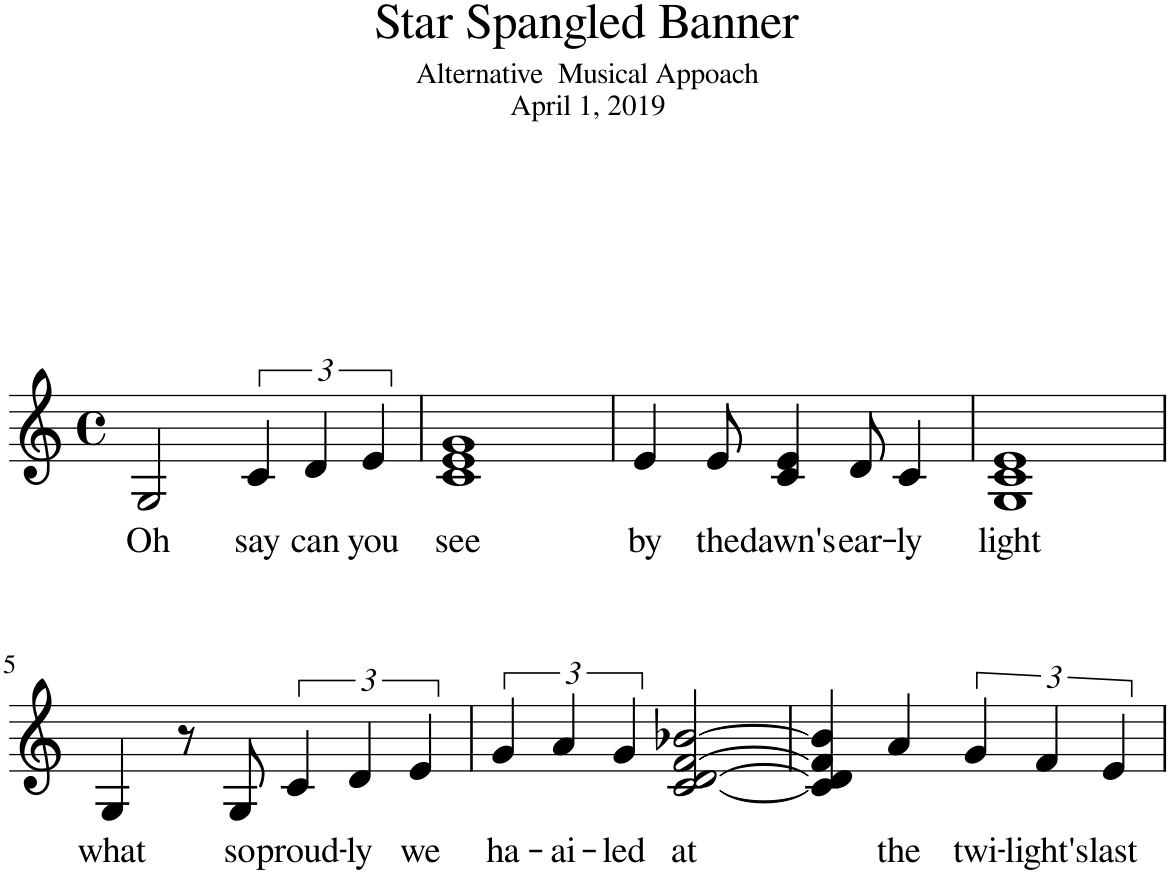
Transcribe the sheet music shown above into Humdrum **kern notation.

**kern	**text	**text
*part1	*part1	*part1
*staff1	*staff1	*staff1
*I"Piano	*	*
*I'Pno.	*	*
*clefG2	*	*
*k[]	*	*
*M4/4	*	*
*met(c)	*	*
=1	=1	=1
!	!	!LO:LY:b
2G/	.	Oh
!	!	!LO:LY:b
6c/	.	say
!	!	!LO:LY:b
6d/	.	can
!	!	!LO:LY:b
6e/	.	you
=2	=2	=2
!	!	!LO:LY:b
1c 1e 1g	.	see
=3	=3	=3
!	!	!LO:LY:b
4e/	.	by
!	!	!LO:LY:b
8e/	.	the
!	!	!LO:LY:b
4c/ 4e/	.	dawn's
!	!	!LO:LY:b
8d/	.	ear-
!	!	!LO:LY:b
4c/	.	-ly
=4	=4	=4
!	!	!LO:LY:b
1G 1c 1e	.	light
!!LO:LB:g=z
=5	=5	=5
!	!	!LO:LY:b
4G/	.	what
8r	.	.
!	!	!LO:LY:b
8G/	.	so
!	!	!LO:LY:b
6c/	.	proud-
!	!	!LO:LY:b
6d/	.	-ly
!	!	!LO:LY:b
6e/	.	we
=6	=6	=6
!	!	!LO:LY:b
6g/	.	ha-
!	!	!LO:LY:b
6a/	.	-ai-
!	!	!LO:LY:b
6g/	.	-led
!	!	!LO:LY:b
[2c/ [2d/ [2f/ [2b-X/	.	at
=7	=7	=7
4c/] 4d/] 4f/] 4b-/]	.	.
!	!	!LO:LY:b
4a/	.	the
!	!	!LO:LY:b
6g/	.	twi-
!	!	!LO:LY:b
6f/	.	-light's
!	!	!LO:LY:b
6e/	.	last
=	=	=
*-	*-	*-
